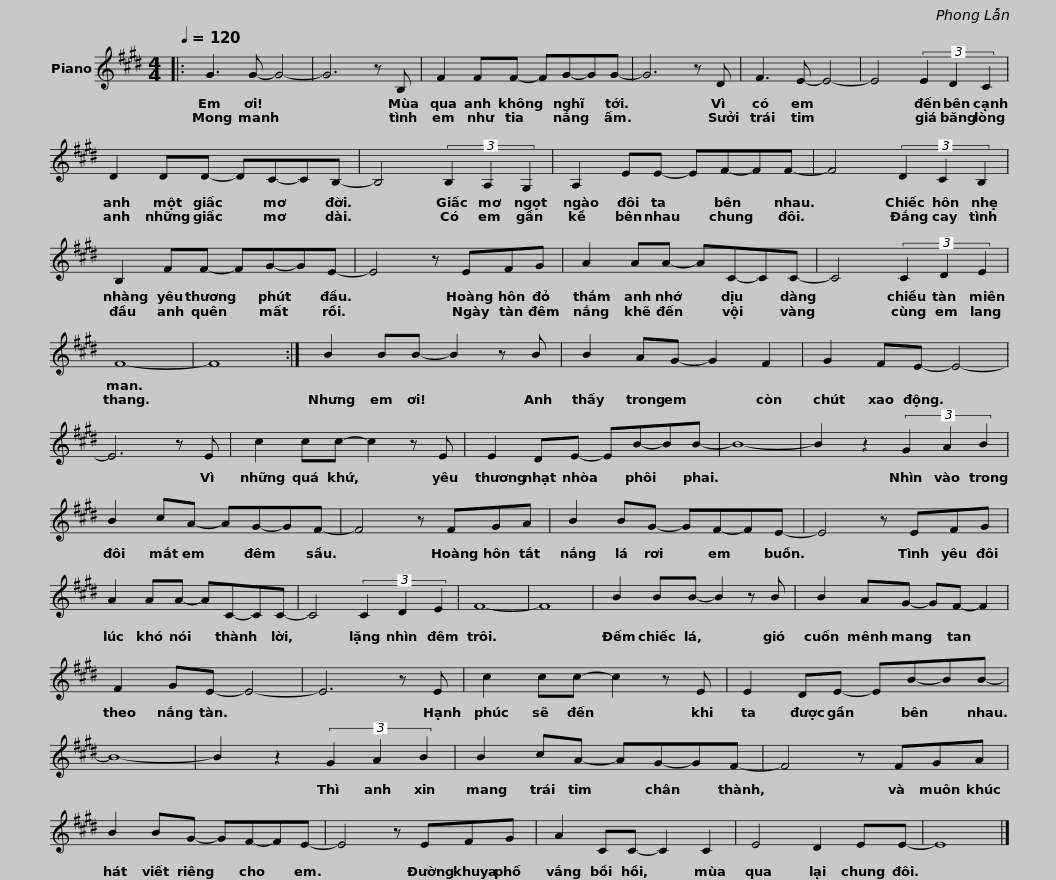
X:1
L:1/8
Q:1/4=120
M:4/4
I:linebreak $
K:E
V:1 treble
V:1
|: G3 G- G4- | G6 z B, | F2 FF- FG-GG- | G6 z D | F3 E- E4- | %5
 E4 (3E2 D2 C2 | D2 DD- DC-CB,- |$ B,4 (3B,2 A,2 G,2 | A,2 EE- EF-FF- | F4 (3D2 C2 B,2 | %10
 B,2 FF- FG-GE- | E4 z EFG |$ A2 AA- AC-CC- | C4 (3C2 D2 E2 | F8- | %15
 F8 :| B2 BB- B2 z B | B2 AG- G2 F2 | G2 FE- E4- |$ E6 z E | %20
 c2 cc- c2 z E | E2 DE- EB-BB- | B8- | B2 z2 (3G2 A2 B2 | B2 cA- AG-GF- |$ %25
 F4 z FGA | B2 BG- GF-FE- | E4 z EFG | A2 AA- AC-CC- | C4 (3C2 D2 E2 | %30
 F8- | F8 |$ B2 BB- B2 z B | B2 AG- GF- F2 | F2 GE- E4- | %35
 E6 z E | c2 cc- c2 z E | E2 DE- EB-BB- | B8- |$ B2 z2 (3G2 A2 B2 | %40
 B2 cA- AG-GF- | F4 z FGA | B2 BG- GF-FE- | E4 z EFG |$ A2 CC- C2 C2 | %45
 E4 D2 EE- | E8 |] %47
